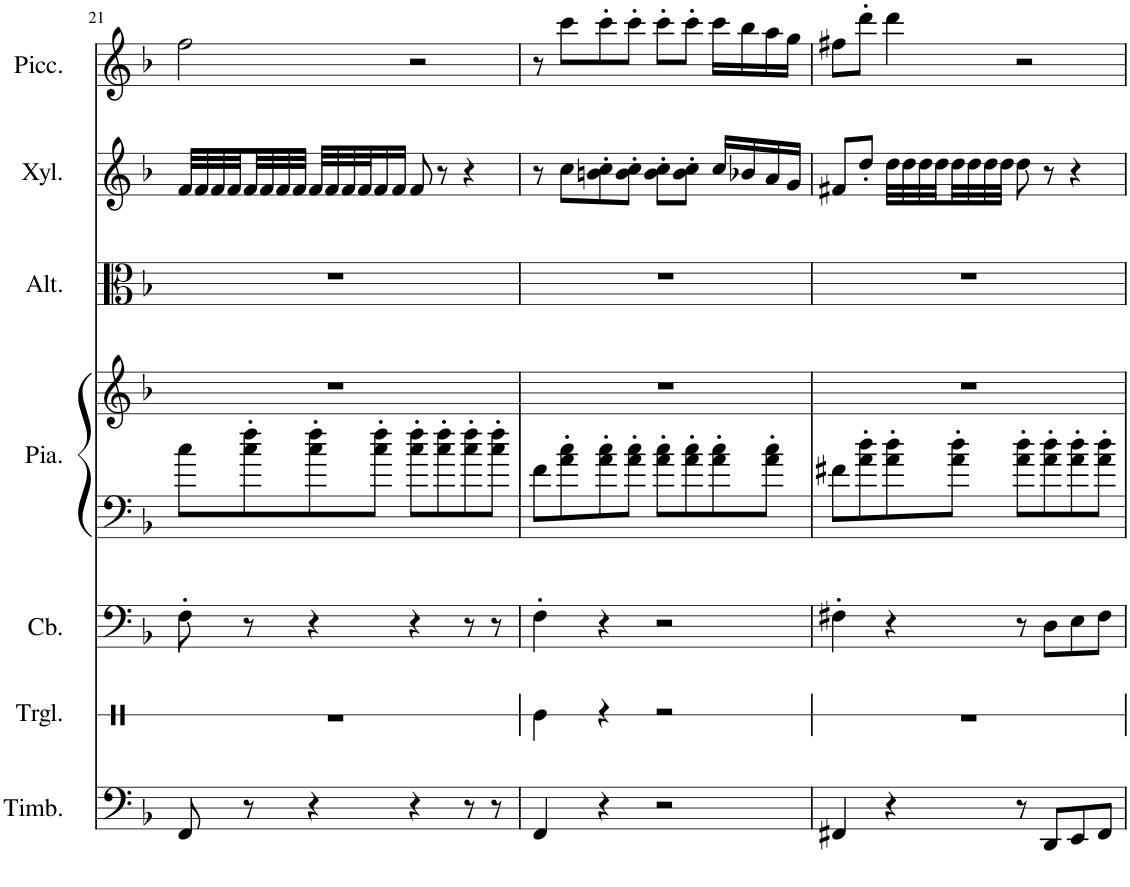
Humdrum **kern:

**kern	**kern	**kern	**kern	**kern	**kern	**kern	**kern
*part7	*part6	*part5	*part4	*part4	*part3	*part2	*part1
*staff8	*staff7	*staff6	*staff5	*staff4	*staff3	*staff2	*staff1
*I"Timbales	*I"Triangle	*I"Contrebasse	*I"Piano	*	*I"Alto	*I"Xylophone	*I"Piccolo
*I'Timb.	*I'Trgl.	*I'Cb.	*I'Pia.	*	*I'Alt.	*I'Xyl.	*I'Picc.
!!LO:PB:g=z
*clefF4	*clefX	*clefF4	*clefF4	*clefG2	*clefC3	*clefG2	*clefG2
*	*	*Trd7c12	*	*	*	*Trd-7c-12	*Trd-7c-12
*k[b-]	*k[]	*k[b-]	*k[b-]	*k[b-]	*k[b-]	*k[b-]	*k[b-]
*M4/4	*M4/4	*M4/4	*M4/4	*M4/4	*M4/4	*M4/4	*M4/4
=21	=21	=21	=21	=21	=21	=21	=21
8FF/	1r	8F'\	8cc\L	1r	1r	32f/LLL	2ff\
.	.	.	.	.	.	32f/	.
.	.	.	.	.	.	32f/	.
.	.	.	.	.	.	32f/	.
8r	.	8r	8cc\' 8ff\'	.	.	32f/	.
.	.	.	.	.	.	32f/	.
.	.	.	.	.	.	32f/	.
.	.	.	.	.	.	32f/JJJ	.
4r	.	4r	8cc\' 8ff\'	.	.	32f/LLL	.
.	.	.	.	.	.	32f/	.
.	.	.	.	.	.	32f/	.
.	.	.	.	.	.	32f/J	.
.	.	.	8cc\' 8ff\'J	.	.	16f/	.
.	.	.	.	.	.	16f/JJ	.
4r	.	4r	8cc\' 8ff\'L	.	.	8f/	2r
.	.	.	8cc\' 8ff\'	.	.	8r	.
8r	.	8r	8cc\' 8ff\'	.	.	4r	.
8r	.	8r	8cc\' 8ff\'J	.	.	.	.
=22	=22	=22	=22	=22	=22	=22	=22
4FF/	4Re\	4F'\	8f\L	1r	1r	8r	8r
.	.	.	8a\' 8cc\'	.	.	8cc\L	8ccc\L
4r	4r	4r	8a\' 8cc\'	.	.	8bn\' 8cc\'	8ccc'\
.	.	.	8a\' 8cc\'J	.	.	8b\' 8cc\'J	8ccc'\J
2r	2r	2r	8a\' 8cc\'L	.	.	8b\' 8cc\'L	8ccc'\L
.	.	.	8a\' 8cc\'	.	.	8b\' 8cc\'J	8ccc'\J
.	.	.	8a\' 8cc\'	.	.	16cc/LL	16ccc\LL
.	.	.	.	.	.	16b-X/	16bb-\
.	.	.	8a\' 8cc\'J	.	.	16a/	16aa\
.	.	.	.	.	.	16g/JJ	16gg\JJ
=23	=23	=23	=23	=23	=23	=23	=23
4FF#X/	1r	4F#X'\	8f#X\L	1r	1r	8f#X/L	8ff#X\L
.	.	.	8a\' 8dd\'	.	.	8dd'/J	8ddd'\J
4r	.	4r	8a\' 8dd\'	.	.	32dd\LLL	4ddd\
.	.	.	.	.	.	32dd\	.
.	.	.	.	.	.	32dd\	.
.	.	.	.	.	.	32dd\	.
.	.	.	8a\' 8dd\'J	.	.	32dd\	.
.	.	.	.	.	.	32dd\	.
.	.	.	.	.	.	32dd\	.
.	.	.	.	.	.	32dd\JJJ	.
8r	.	8r	8a\' 8dd\'L	.	.	8dd\	2r
8DD/L	.	8D\L	8a\' 8dd\'	.	.	8r	.
8EE/	.	8E\	8a\' 8dd\'	.	.	4r	.
8FF#/J	.	8F#\J	8a\' 8dd\'J	.	.	.	.
=	=	=	=	=	=	=	=
*-	*-	*-	*-	*-	*-	*-	*-
